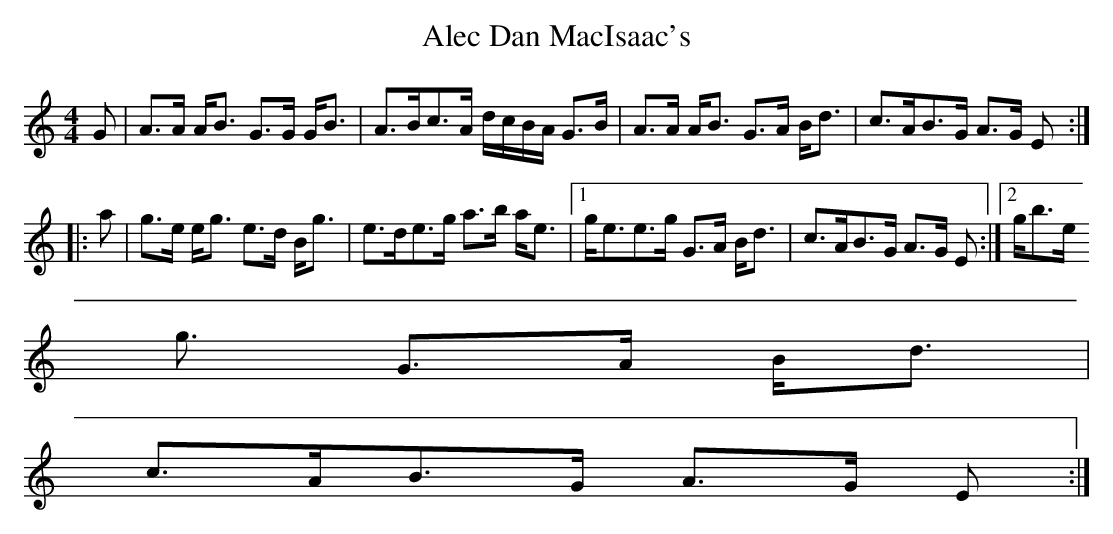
X:1
T:Alec Dan MacIsaac's
M:4/4
L:1/8
K:Am
G|A>A A<B G>G G<B|A>Bc>A d/c/B/A/ G>B|A>A A<B G>A B<d|c>AB>G A>G E:|
|:a|g>e e<g e>d B<g|e>de>g a>b a<e|1 g<ee>g G>A B<d|c>AB>G A>G E:|2 g<be
<g G>A B<d|
c>AB>G A>G E:|
